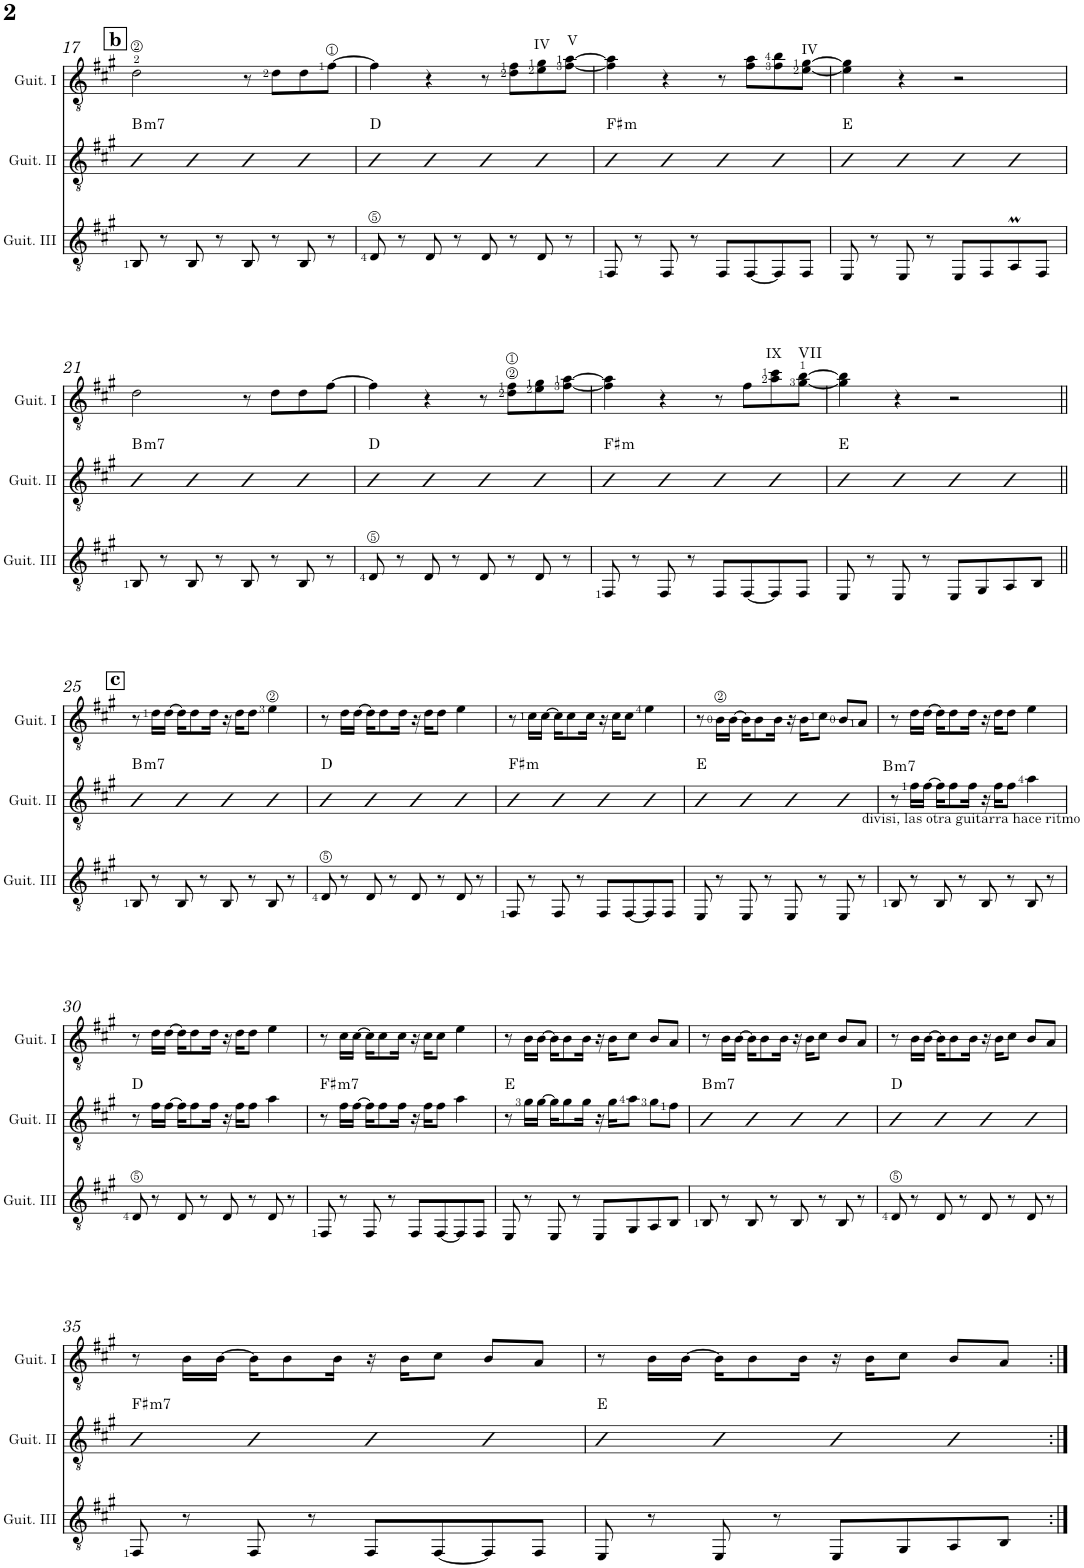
**kern	**kern	**harte	**kern	**harte
*part3	*part2	*part2	*part1	*part1
*staff3	*staff2	*	*staff1	*
*I"Guitarra III	*I"Guitarra II	*	*I"Guitarra I	*
*I'Guit. III	*I'Guit. II	*	*I'Guit. I	*
!!LO:PB:g=z
*clefGv2	*clefGv2	*	*clefGv2	*
*k[f#c#g#]	*k[f#c#g#]	*	*k[f#c#g#]	*
*M4/4	*M4/4	*	*M4/4	*
!!LO:REH:place=s1:a:B:cj:fs=14:t=b
=17	=17	=17	=17	=17
!	!	!LO:H:kt=m7	!	!
8BB/	4B	B:min7	2d\	.
8r	.	.	.	.
8BB/	4B	.	.	.
8r	.	.	.	.
8BB/	4B	.	8r	.
8r	.	.	8d\L	.
8BB/	4B	.	8d\	.
8r	.	.	[8f#\J	.
=18	=18	=18	=18	=18
8D/	4B	D:maj	4f#\]	.
8r	.	.	.	.
8D/	4B	.	4r	.
8r	.	.	.	.
8D/	4B	.	8r	.
8r	.	.	8d\ 8f#\L	.
!	!	!	!LO:TX:a:t=IV	!
8D/	4B	.	8e\ 8g#\	.
!	!	!	!LO:TX:a:t=V	!
8r	.	.	[8f#\ [8a\J	.
=19	=19	=19	=19	=19
!	!	!LO:H:kt=m	!	!
8FF#/	4B	F#:min	4f#\] 4a\]	.
8r	.	.	.	.
8FF#/	4B	.	4r	.
8r	.	.	.	.
8FF#/L	4B	.	8r	.
[8FF#/	.	.	8f#\ 8a\L	.
8FF#/]	4B	.	8f#\ 8b\	.
!	!	!	!LO:TX:a:t=IV	!
8FF#/J	.	.	[8e\ [8g#\J	.
=20	=20	=20	=20	=20
8EE/	4B	E:maj	4e\] 4g#\]	.
8r	.	.	.	.
8EE/	4B	.	4r	.
8r	.	.	.	.
8EE/L	4B	.	2r	.
8FF#/	.	.	.	.
8AAM/	4B	.	.	.
8FF#/J	.	.	.	.
!!LO:LB:g=z
=21	=21	=21	=21	=21
!	!	!LO:H:kt=m7	!	!
8BB/	4B	B:min7	2d\	.
8r	.	.	.	.
8BB/	4B	.	.	.
8r	.	.	.	.
8BB/	4B	.	8r	.
8r	.	.	8d\L	.
8BB/	4B	.	8d\	.
8r	.	.	[8f#\J	.
=22	=22	=22	=22	=22
8D/	4B	D:maj	4f#\]	.
8r	.	.	.	.
8D/	4B	.	4r	.
8r	.	.	.	.
8D/	4B	.	8r	.
8r	.	.	8d\ 8f#\L	.
8D/	4B	.	8e\ 8g#\	.
8r	.	.	[8f#\ [8a\J	.
=23	=23	=23	=23	=23
!	!	!LO:H:kt=m	!	!
8FF#/	4B	F#:min	4f#\] 4a\]	.
8r	.	.	.	.
8FF#/	4B	.	4r	.
8r	.	.	.	.
8FF#/L	4B	.	8r	.
[8FF#/	.	.	8f#\L	.
!	!	!	!LO:TX:a:t=IX	!
8FF#/]	4B	.	8a\ 8cc#\	.
!	!	!	!	!LO:H:kt=VII
8FF#/J	.	.	[8g#\ [8b\J	N
=24	=24	=24	=24	=24
8EE/	4B	E:maj	4g#\] 4b\]	.
8r	.	.	.	.
8EE/	4B	.	4r	.
8r	.	.	.	.
8EE/L	4B	.	2r	.
8GG#/	.	.	.	.
8AA/	4B	.	.	.
8BB/J	.	.	.	.
!!LO:LB:g=z
!!LO:REH:place=s1:a:B:cj:fs=14:t=c
=25||	=25||	=25||	=25||	=25||
!	!	!LO:H:kt=m7	!	!
8BB/	4B	B:min7	8r	.
8r	.	.	16d\LL	.
.	.	.	[16d\JJ	.
8BB/	4B	.	16d\KL]	.
.	.	.	8d\	.
8r	.	.	.	.
.	.	.	16d\Jk	.
8BB/	4B	.	16r	.
.	.	.	16d\KL	.
8r	.	.	8d\J	.
8BB/	4B	.	4e\	.
8r	.	.	.	.
=26	=26	=26	=26	=26
8D/	4B	D:maj	8r	.
8r	.	.	16d\LL	.
.	.	.	[16d\JJ	.
8D/	4B	.	16d\KL]	.
.	.	.	8d\	.
8r	.	.	.	.
.	.	.	16d\Jk	.
8D/	4B	.	16r	.
.	.	.	16d\KL	.
8r	.	.	8d\J	.
8D/	4B	.	4e\	.
8r	.	.	.	.
=27	=27	=27	=27	=27
!	!	!LO:H:kt=m	!	!
8FF#/	4B	F#:min	8r	.
8r	.	.	16c#\LL	.
.	.	.	[16c#\JJ	.
8FF#/	4B	.	16c#\KL]	.
.	.	.	8c#\	.
8r	.	.	.	.
.	.	.	16c#\Jk	.
8FF#/L	4B	.	16r	.
.	.	.	16c#\KL	.
[8FF#/	.	.	8c#\J	.
8FF#/]	4B	.	4e\	.
8FF#/J	.	.	.	.
=28	=28	=28	=28	=28
8EE/	4B	E:maj	8r	.
8r	.	.	16B\LL	.
.	.	.	[16B\JJ	.
8EE/	4B	.	16B\KL]	.
.	.	.	8B\	.
8r	.	.	.	.
.	.	.	16B\Jk	.
8EE/	4B	.	16r	.
.	.	.	16B\KL	.
8r	.	.	8c#\J	.
8EE/	4B	.	8B/L	.
8r	.	.	8A/J	.
=29	=29	=29	=29	=29
!	!LO:TX:b:t=divisi, las otra guitarra hace ritmo	!LO:H:kt=m7	!	!
8BB/	8r	B:min7	8r	.
8r	16f#\LL	.	16d\LL	.
.	[16f#\JJ	.	[16d\JJ	.
8BB/	16f#\KL]	.	16d\KL]	.
.	8f#\	.	8d\	.
8r	.	.	.	.
.	16f#\Jk	.	16d\Jk	.
8BB/	16r	.	16r	.
.	16f#\KL	.	16d\KL	.
8r	8f#\J	.	8d\J	.
8BB/	4a\	.	4e\	.
8r	.	.	.	.
!!LO:LB:g=z
=30	=30	=30	=30	=30
8D/	8r	D:maj	8r	.
8r	16f#\LL	.	16d\LL	.
.	[16f#\JJ	.	[16d\JJ	.
8D/	16f#\KL]	.	16d\KL]	.
.	8f#\	.	8d\	.
8r	.	.	.	.
.	16f#\Jk	.	16d\Jk	.
8D/	16r	.	16r	.
.	16f#\KL	.	16d\KL	.
8r	8f#\J	.	8d\J	.
8D/	4a\	.	4e\	.
8r	.	.	.	.
=31	=31	=31	=31	=31
!	!	!LO:H:kt=m7	!	!
8FF#/	8r	F#:min7	8r	.
8r	16f#\LL	.	16c#\LL	.
.	[16f#\JJ	.	[16c#\JJ	.
8FF#/	16f#\KL]	.	16c#\KL]	.
.	8f#\	.	8c#\	.
8r	.	.	.	.
.	16f#\Jk	.	16c#\Jk	.
8FF#/L	16r	.	16r	.
.	16f#\KL	.	16c#\KL	.
[8FF#/	8f#\J	.	8c#\J	.
8FF#/]	4a\	.	4e\	.
8FF#/J	.	.	.	.
=32	=32	=32	=32	=32
8EE/	8r	E:maj	8r	.
8r	16g#\LL	.	16B\LL	.
.	[16g#\JJ	.	[16B\JJ	.
8EE/	16g#\KL]	.	16B\KL]	.
.	8g#\	.	8B\	.
8r	.	.	.	.
.	16g#\Jk	.	16B\Jk	.
8EE/L	16r	.	16r	.
.	16g#\KL	.	16B\KL	.
8GG#/	8a\J	.	8c#\J	.
8AA/	8g#\L	.	8B/L	.
8BB/J	8f#\J	.	8A/J	.
=33	=33	=33	=33	=33
!	!	!LO:H:kt=m7	!	!
8BB/	4B	B:min7	8r	.
8r	.	.	16B\LL	.
.	.	.	[16B\JJ	.
8BB/	4B	.	16B\KL]	.
.	.	.	8B\	.
8r	.	.	.	.
.	.	.	16B\Jk	.
8BB/	4B	.	16r	.
.	.	.	16B\KL	.
8r	.	.	8c#\J	.
8BB/	4B	.	8B/L	.
8r	.	.	8A/J	.
=34	=34	=34	=34	=34
8D/	4B	D:maj	8r	.
8r	.	.	16B\LL	.
.	.	.	[16B\JJ	.
8D/	4B	.	16B\KL]	.
.	.	.	8B\	.
8r	.	.	.	.
.	.	.	16B\Jk	.
8D/	4B	.	16r	.
.	.	.	16B\KL	.
8r	.	.	8c#\J	.
8D/	4B	.	8B/L	.
8r	.	.	8A/J	.
!!LO:LB:g=z
=35	=35	=35	=35	=35
!	!	!LO:H:kt=m7	!	!
8FF#/	4B	F#:min7	8r	.
8r	.	.	16B\LL	.
.	.	.	[16B\JJ	.
8FF#/	4B	.	16B\KL]	.
.	.	.	8B\	.
8r	.	.	.	.
.	.	.	16B\Jk	.
8FF#/L	4B	.	16r	.
.	.	.	16B\KL	.
[8FF#/	.	.	8c#\J	.
8FF#/]	4B	.	8B/L	.
8FF#/J	.	.	8A/J	.
=36	=36	=36	=36	=36
8EE/	4B	E:maj	8r	.
8r	.	.	16B\LL	.
.	.	.	[16B\JJ	.
8EE/	4B	.	16B\KL]	.
.	.	.	8B\	.
8r	.	.	.	.
.	.	.	16B\Jk	.
8EE/L	4B	.	16r	.
.	.	.	16B\KL	.
8GG#/	.	.	8c#\J	.
8AA/	4B	.	8B/L	.
8BB/J	.	.	8A/J	.
=:|!	=:|!	=:|!	=:|!	=:|!
*-	*-	*-	*-	*-
